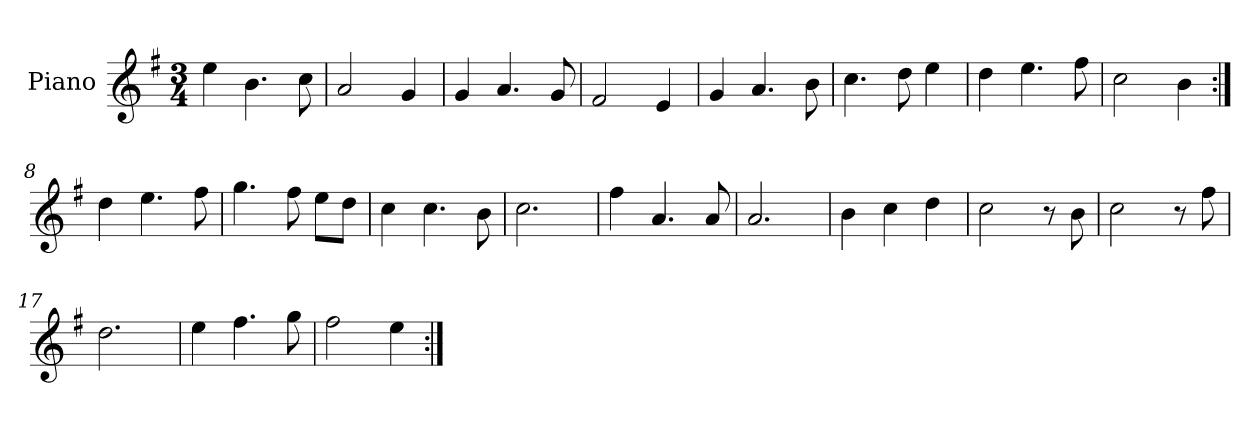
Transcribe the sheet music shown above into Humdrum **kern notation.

**kern
*part1
*staff1
*I"Piano
*I'Pno.
*clefG2
*k[f#]
*M3/4
=
4ee\
4.b\
8cc\
=1
2a/
4g/
=2
4g/
4.a/
8g/
=3
2f#/
4e/
=4
4g/
4.a/
8b\
=5
4.cc\
8dd\
4ee\
=6
4dd\
4.ee\
8ff#\
=7
2cc\
4b\
=8:|!
4dd\
4.ee\
8ff#\
=9
4.gg\
8ff#\
8ee\L
8dd\J
!!LO:LB:g=z
=10
4cc\
4.cc\
8b\
=11
2.cc\
=12
4ff#\
4.a/
8a/
=13
2.a/
=14
4b\
4cc\
4dd\
=15
2cc\
8r
8b\
=16
2cc\
8r
8ff#\
=17
2.dd\
=18
4ee\
4.ff#\
8gg\
=19
2ff#\
4ee\
=:|!
*-
